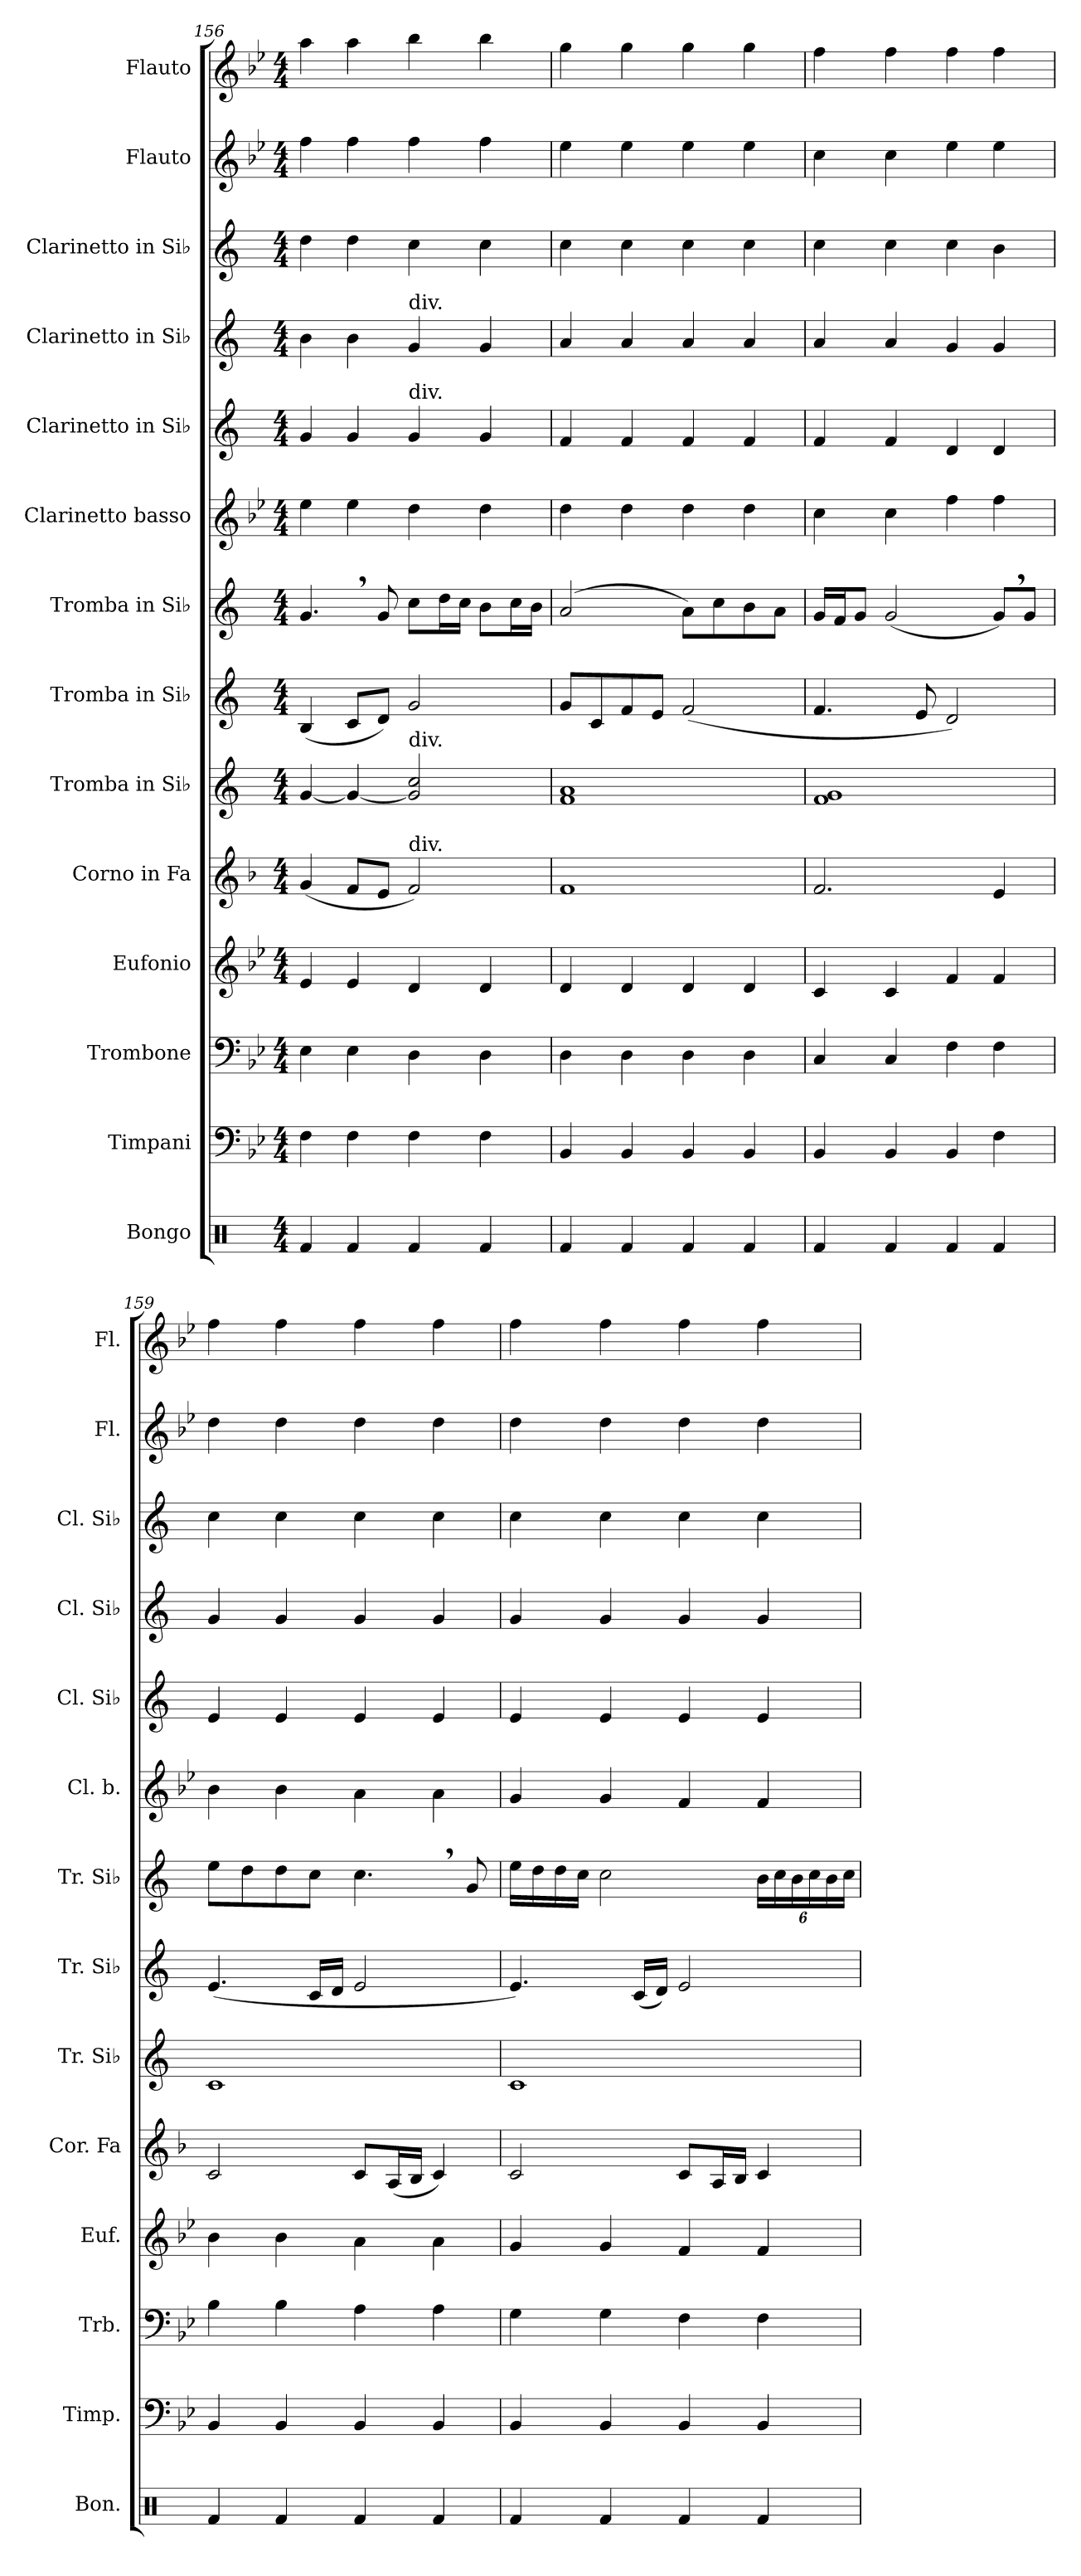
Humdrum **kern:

**kern	**kern	**kern	**kern	**kern	**kern	**kern	**kern	**kern	**kern	**kern	**kern	**kern	**kern
*part14	*part13	*part12	*part11	*part10	*part9	*part8	*part7	*part6	*part5	*part4	*part3	*part2	*part1
*staff14	*staff13	*staff12	*staff11	*staff10	*staff9	*staff8	*staff7	*staff6	*staff5	*staff4	*staff3	*staff2	*staff1
*I"Bongo	*I"Timpani	*I"Trombone	*I"Eufonio	*I"Corno in Fa	*I"Tromba in Si♭	*I"Tromba in Si♭	*I"Tromba in Si♭	*I"Clarinetto basso	*I"Clarinetto in Si♭	*I"Clarinetto in Si♭	*I"Clarinetto in Si♭	*I"Flauto	*I"Flauto
*I'Bon.	*I'Timp.	*I'Trb.	*I'Euf.	*I'Cor. Fa	*I'Tr. Si♭	*I'Tr. Si♭	*I'Tr. Si♭	*I'Cl. b.	*I'Cl. Si♭	*I'Cl. Si♭	*I'Cl. Si♭	*I'Fl.	*I'Fl.
*clefX	*clefF4	*clefF4	*clefG2	*clefG2	*clefG2	*clefG2	*clefG2	*clefG2	*clefG2	*clefG2	*clefG2	*clefG2	*clefG2
*	*	*	*ITrd8c14	*ITrd4c7	*ITrd1c2	*ITrd1c2	*ITrd1c2	*ITrd8c14	*ITrd1c2	*ITrd1c2	*ITrd1c2	*	*
*k[]	*k[b-e-]	*k[b-e-]	*k[b-e-]	*k[b-e-]	*k[b-e-]	*k[b-e-]	*k[b-e-]	*k[b-e-]	*k[b-e-]	*k[b-e-]	*k[b-e-]	*k[b-e-]	*k[b-e-]
*M4/4	*M4/4	*M4/4	*M4/4	*M4/4	*M4/4	*M4/4	*M4/4	*M4/4	*M4/4	*M4/4	*M4/4	*M4/4	*M4/4
=156	=156	=156	=156	=156	=156	=156	=156	=156	=156	=156	=156	=156	=156
4Rf/	4F\	4E-\	4E-/	(<4c/	[4f/	(<4A/	4.f,/	4e-\	4f/	4a\	4cc\	4ff\	4aa\
4Rf/	4F\	4E-\	4E-/	8B-/L	4f/_	8B-/L	.	4e-\	4f/	4a\	4cc\	4ff\	4aa\
.	.	.	.	8A/J	.	8c/J)	8f/	.	.	.	.	.	.
!	!	!	!	!	!	!	!	!	!	!LO:TX:a:t=div.	!	!	!
!	!	!	!	!	!	!	!	!	!LO:TX:a:t=div.	!	!	!	!
!	!	!	!	!	!LO:TX:a:t=div.	!	!	!	!	!	!	!	!
!	!	!	!	!LO:TX:a:t=div.	!	!	!	!	!	!	!	!	!
4Rf/	4F\	4D\	4D/	2B-/)	2f/] 2b-/	2f/	8b-\L	4d\	4f/	4f/	4b-\	4ff\	4bb-\
.	.	.	.	.	.	.	16cc\L	.	.	.	.	.	.
.	.	.	.	.	.	.	16b-\JJ	.	.	.	.	.	.
4Rf/	4F\	4D\	4D/	.	.	.	8a\L	4d\	4f/	4f/	4b-\	4ff\	4bb-\
.	.	.	.	.	.	.	16b-\L	.	.	.	.	.	.
.	.	.	.	.	.	.	16a\JJ	.	.	.	.	.	.
=157	=157	=157	=157	=157	=157	=157	=157	=157	=157	=157	=157	=157	=157
4Rf/	4BB-/	4D\	4D/	1B-	1e- 1g	8f/L	(>2g/	4d\	4e-/	4g/	4b-\	4ee-\	4gg\
.	.	.	.	.	.	8B-/	.	.	.	.	.	.	.
4Rf/	4BB-/	4D\	4D/	.	.	8e-/	.	4d\	4e-/	4g/	4b-\	4ee-\	4gg\
.	.	.	.	.	.	8d/J	.	.	.	.	.	.	.
4Rf/	4BB-/	4D\	4D/	.	.	(<2e-/	8g\L)	4d\	4e-/	4g/	4b-\	4ee-\	4gg\
.	.	.	.	.	.	.	8b-\	.	.	.	.	.	.
4Rf/	4BB-/	4D\	4D/	.	.	.	8a\	4d\	4e-/	4g/	4b-\	4ee-\	4gg\
.	.	.	.	.	.	.	8g\J	.	.	.	.	.	.
=158	=158	=158	=158	=158	=158	=158	=158	=158	=158	=158	=158	=158	=158
4Rf/	4BB-/	4C/	4C/	2.B-/	1e- 1f	4.e-/	16f/LL	4c\	4e-/	4g/	4b-\	4cc\	4ff\
.	.	.	.	.	.	.	16e-/J	.	.	.	.	.	.
.	.	.	.	.	.	.	8f/J	.	.	.	.	.	.
4Rf/	4BB-/	4C/	4C/	.	.	.	(<2f/	4c\	4e-/	4g/	4b-\	4cc\	4ff\
.	.	.	.	.	.	8d/	.	.	.	.	.	.	.
4Rf/	4BB-/	4F\	4F/	.	.	2c/)	.	4f\	4c/	4f/	4b-\	4ee-\	4ff\
4Rf/	4F\	4F\	4F/	4A/	.	.	8f,/L)	4f\	4c/	4f/	4a\	4ee-\	4ff\
.	.	.	.	.	.	.	8f/J	.	.	.	.	.	.
!!LO:PB:g=z
=159	=159	=159	=159	=159	=159	=159	=159	=159	=159	=159	=159	=159	=159
4Rf/	4BB-/	4B-\	4B-\	2F/	1B-	(<4.d/	8dd\L	4B-\	4d/	4f/	4b-\	4dd\	4ff\
.	.	.	.	.	.	.	8cc\	.	.	.	.	.	.
4Rf/	4BB-/	4B-\	4B-\	.	.	.	8cc\	4B-\	4d/	4f/	4b-\	4dd\	4ff\
.	.	.	.	.	.	16B-/LL	8b-\J	.	.	.	.	.	.
.	.	.	.	.	.	16c/JJ	.	.	.	.	.	.	.
4Rf/	4BB-/	4A\	4A\	8F/L	.	2d/	4.b-,\	4A\	4d/	4f/	4b-\	4dd\	4ff\
.	.	.	.	(<16D/L	.	.	.	.	.	.	.	.	.
.	.	.	.	16E-/JJ	.	.	.	.	.	.	.	.	.
4Rf/	4BB-/	4A\	4A\	4F/)	.	.	.	4A\	4d/	4f/	4b-\	4dd\	4ff\
.	.	.	.	.	.	.	8f/	.	.	.	.	.	.
=160	=160	=160	=160	=160	=160	=160	=160	=160	=160	=160	=160	=160	=160
4Rf/	4BB-/	4G\	4G/	2F/	1B-	4.d/)	16dd\LL	4G/	4d/	4f/	4b-\	4dd\	4ff\
.	.	.	.	.	.	.	16cc\	.	.	.	.	.	.
.	.	.	.	.	.	.	16cc\	.	.	.	.	.	.
.	.	.	.	.	.	.	16b-\JJ	.	.	.	.	.	.
4Rf/	4BB-/	4G\	4G/	.	.	.	2b-\	4G/	4d/	4f/	4b-\	4dd\	4ff\
.	.	.	.	.	.	(<16B-/LL	.	.	.	.	.	.	.
.	.	.	.	.	.	16c/JJ)	.	.	.	.	.	.	.
4Rf/	4BB-/	4F\	4F/	8F/L	.	2d/	.	4F/	4d/	4f/	4b-\	4dd\	4ff\
.	.	.	.	16D/L	.	.	.	.	.	.	.	.	.
.	.	.	.	16E-/JJ	.	.	.	.	.	.	.	.	.
*	*	*	*	*	*	*	*Xbrackettup	*	*	*	*	*	*
4Rf/	4BB-/	4F\	4F/	4F/	.	.	24a\LL	4F/	4d/	4f/	4b-\	4dd\	4ff\
.	.	.	.	.	.	.	24b-\	.	.	.	.	.	.
.	.	.	.	.	.	.	24a\	.	.	.	.	.	.
.	.	.	.	.	.	.	24b-\	.	.	.	.	.	.
.	.	.	.	.	.	.	24a\	.	.	.	.	.	.
.	.	.	.	.	.	.	24b-\JJ	.	.	.	.	.	.
=	=	=	=	=	=	=	=	=	=	=	=	=	=
*-	*-	*-	*-	*-	*-	*-	*-	*-	*-	*-	*-	*-	*-
